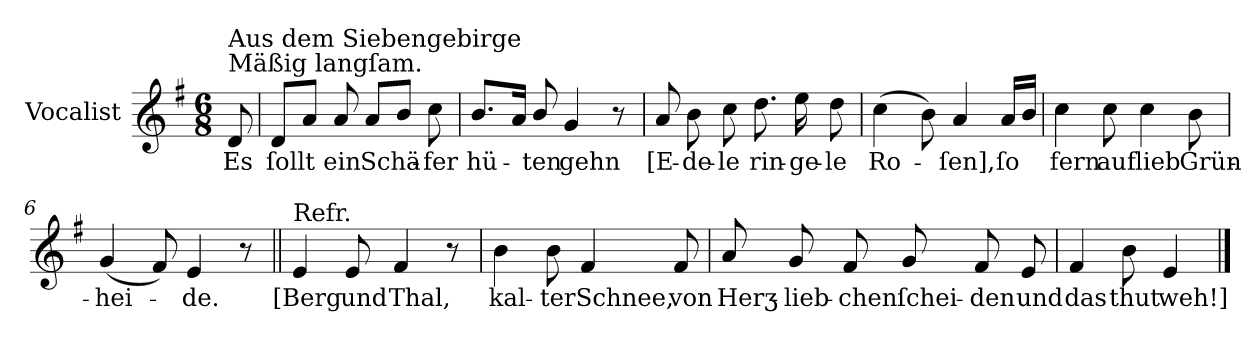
**kern	**text
*part1	*part1
*staff1	*staff1
*I"Vocalist	*
*k[f#]	*
*e:	*
*M6/8	*
=	=
!LO:TX:a:t=Mäßig langſam.	!
!LO:TX:a:t=Aus dem Siebengebirge	!
8d	Es
=1	=1
8dL	ſollt
8aJ	.
8a	ein
8aL	Schä-
8bJ	.
8cc	-fer
=2	=2
8.bL	hü-
16aJk	.
8b/	-ten
4g	gehn
8r	.
=3	=3
8a	[E-
8b	-de-
8cc	-le
8.dd	rin-
16ee	-ge-
8dd	-le
=4	=4
(4cc	Ro-
8b)	.
4a	-ſen],
16aLL	ſo
16bJJ	.
=5	=5
4cc	fern
8cc	auf
4cc	lieb
8b	Grün-
=6	=6
(4g	-hei-
8f#)	.
4e	-de.
8r	.
=7||	=7||
!LO:TX:a:t=Refr.	!
4e	[Berg
8e	und
4f#	Thal,
8r	.
=8	=8
4b	kal-
8b	-ter
4f#	Schnee,
8f#	von
=9	=9
8a	Herʒ-
8g	-lieb-
8f#	-chen
8g	ſchei-
8f#	-den
8e	und
=10	=10
4f#	das
8b	thut
4e	weh!]
==	==
*-	*-
